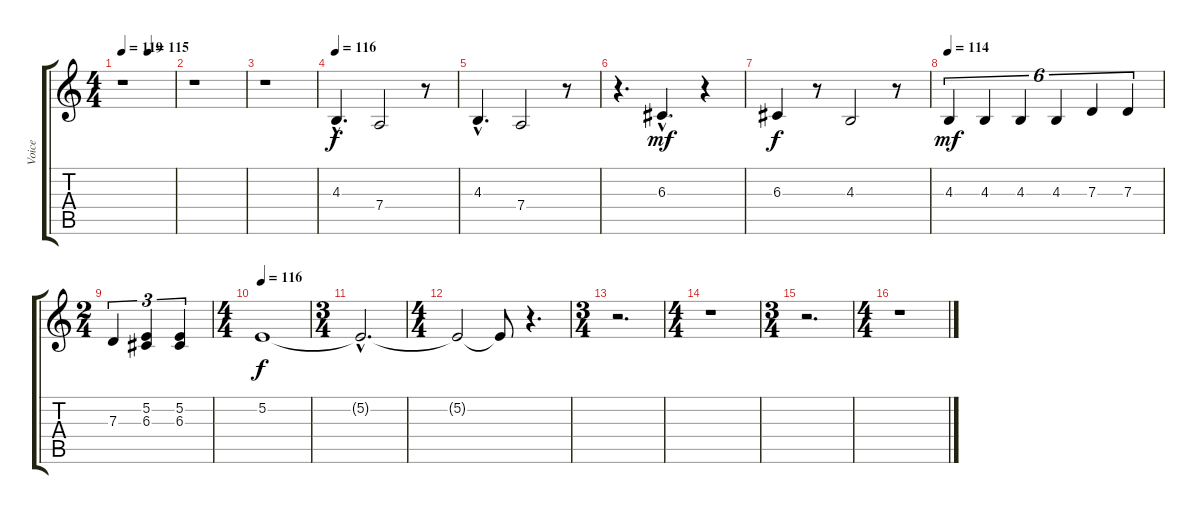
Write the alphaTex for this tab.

\track ("Voice" "Voice") {instrument choiraahs}
\staff {score tabs}
\tuning (E4 B3 G3 D3 A2 E2) {hide}
\ts (4 4)
\tempo 119
\tempo (115 0.5)
\clef g2
\ks c
r.1{dy mf} |
r.1 |
r.1 |
\tempo 116
4.3{hac}.4{d dy f} 7.4.2 r.8 |
4.3{hac}.4{d} 7.4.2 r.8 |
r.4{d} 6.3{hac}.4{d dy mf} r.4 |
6.3.4{dy f} r.8 4.3.2 r.8 |
\tempo 114
4.3.4{tu (6 4) dy mf} 4.3.4{tu (6 4)} 4.3.4{tu (6 4)} 4.3.4{tu (6 4)} 7.3.4{tu (6 4)} 7.3.4{tu (6 4)} |
\ts (2 4)
7.3.4{tu (3 2)} (5.2 6.3).4{tu (3 2)} (5.2 6.3).4{tu (3 2)} |
\ts (4 4)
\tempo 116
5.2.1{dy f} |
\ts (3 4)
5.2{hac t}.2{d} |
\ts (4 4)
5.2{t}.2 5.2{t}.8 r.4{d} |
\ts (3 4)
r.2{d} |
\ts (4 4)
r.1 |
\ts (3 4)
r.2{d} |
\ts (4 4)
r.1
